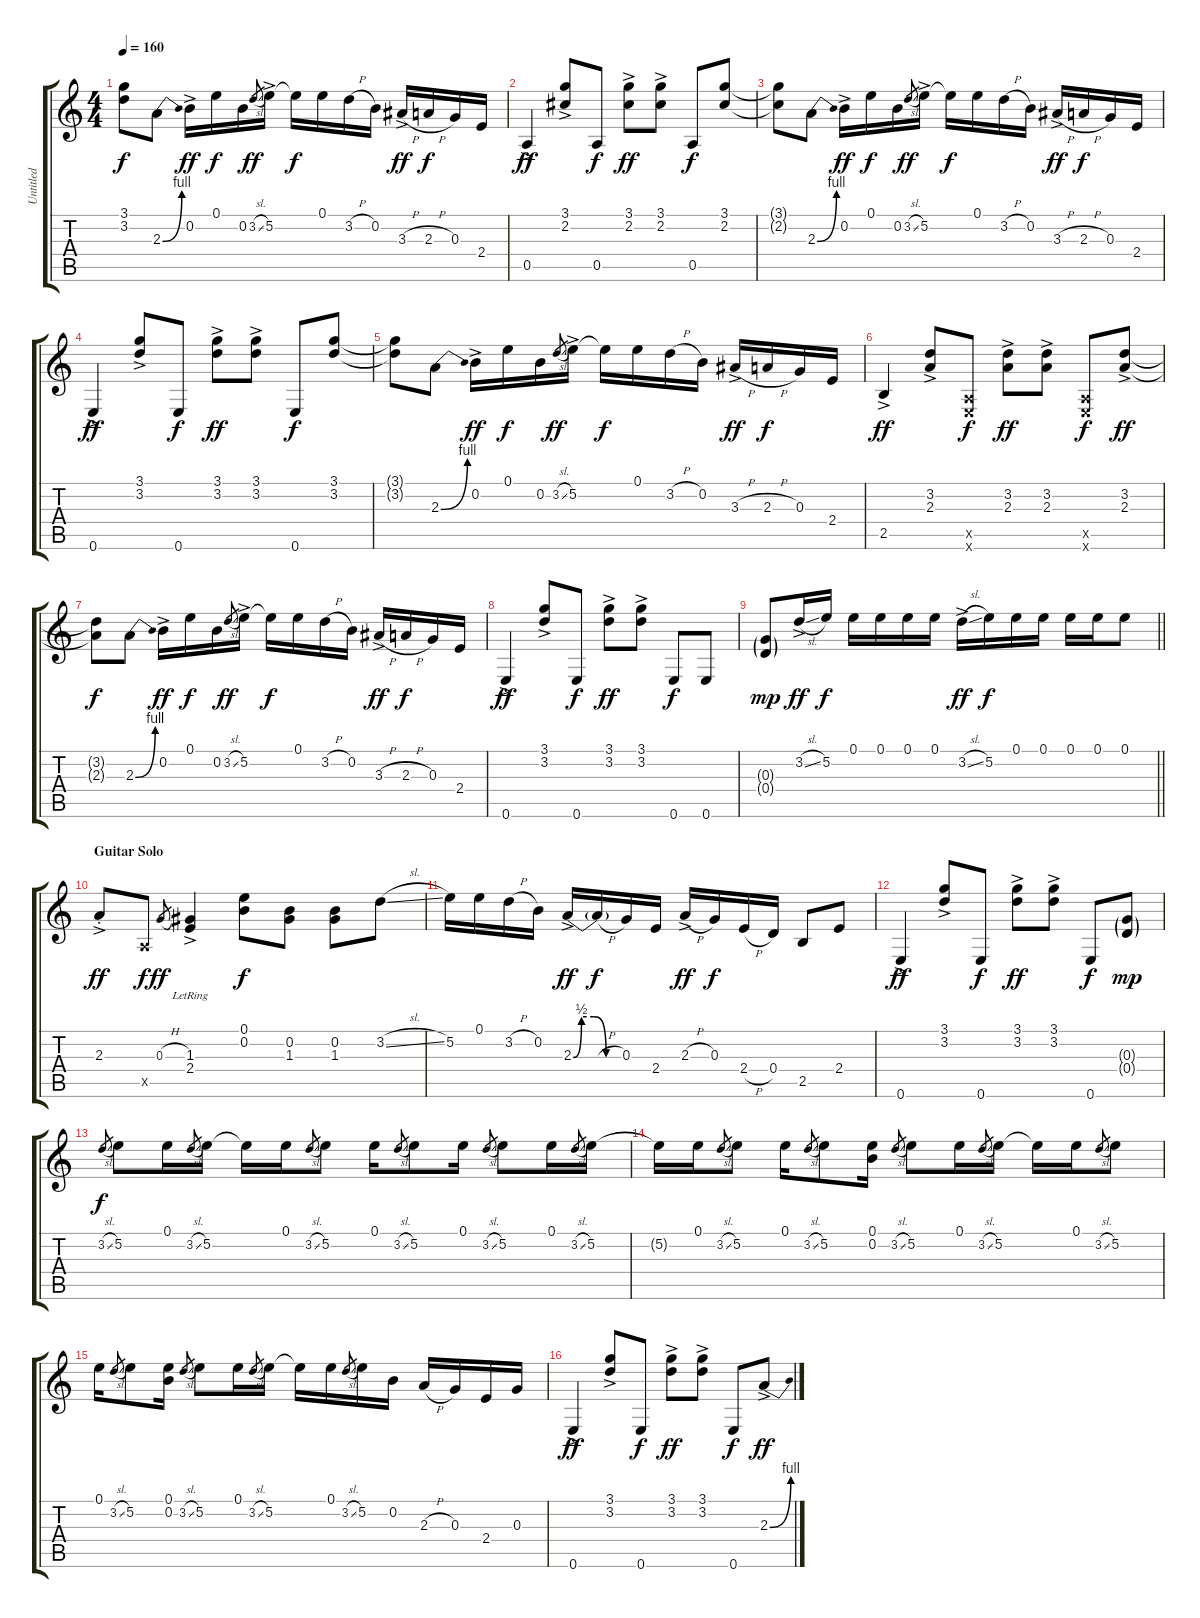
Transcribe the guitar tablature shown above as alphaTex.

\track ("Untitled" "Untitled") {instrument distortionguitar}
\staff {score tabs}
\tuning (E4 B3 G3 D3 A2 E2) {hide}
\ts (4 4)
\tempo 160
\clef g2
\ks c
(3.1{t} 3.2{t}).8{dy f} 2.3{be (bend 0 0 60 4)}.8 0.2{ac}.16{dy ff} 0.1.16{dy f} 0.2.16 3.2{sl}.8{gr dy ff} 5.2{ac}.16 5.2{t}.16{dy f} 0.1.16 3.2{h}.16 0.2.16 3.3{h ac}.16{dy ff} 2.3{h}.16{dy f} 0.3.16 2.4.16 |
0.5{ac}.4{dy ff} (3.1{ac} 2.2{ac}).8 0.5.8{dy f} (3.1{ac} 2.2{ac}).8{dy ff} (3.1{ac} 2.2{ac}).8 0.5.8{dy f} (3.1 2.2).8 |
(3.1{t} 2.2{t}).8 2.3{be (bend 0 0 60 4)}.8 0.2{ac}.16{dy ff} 0.1.16{dy f} 0.2.16 3.2{sl}.8{gr dy ff} 5.2{ac}.16 5.2{t}.16{dy f} 0.1.16 3.2{h}.16 0.2.16 3.3{h ac}.16{dy ff} 2.3{h}.16{dy f} 0.3.16 2.4.16 |
0.6{ac}.4{dy ff} (3.1{ac} 3.2{ac}).8 0.6.8{dy f} (3.1{ac} 3.2{ac}).8{dy ff} (3.1{ac} 3.2{ac}).8 0.6.8{dy f} (3.1 3.2).8 |
(3.1{t} 3.2{t}).8 2.3{be (bend 0 0 60 4)}.8 0.2{ac}.16{dy ff} 0.1.16{dy f} 0.2.16 3.2{sl}.8{gr dy ff} 5.2{ac}.16 5.2{t}.16{dy f} 0.1.16 3.2{h}.16 0.2.16 3.3{h ac}.16{dy ff} 2.3{h}.16{dy f} 0.3.16 2.4.16 |
2.5{ac}.4{dy ff} (3.2{ac} 2.3{ac}).8 (0.5{x} 0.6{x}).8{dy f} (3.2{ac} 2.3{ac}).8{dy ff} (3.2{ac} 2.3{ac}).8 (0.5{x} 0.6{x}).8{dy f} (3.2{ac} 2.3{ac}).8{dy ff} |
(3.2{t} 2.3{t}).8{dy f} 2.3{be (bend 0 0 60 4)}.8 0.2{ac}.16{dy ff} 0.1.16{dy f} 0.2.16 3.2{sl}.8{gr dy ff} 5.2{ac}.16 5.2{t}.16{dy f} 0.1.16 3.2{h}.16 0.2.16 3.3{h ac}.16{dy ff} 2.3{h}.16{dy f} 0.3.16 2.4.16 |
0.6{ac}.4{dy ff} (3.1{ac} 3.2{ac}).8 0.6.8{dy f} (3.1{ac} 3.2{ac}).8{dy ff} (3.1{ac} 3.2{ac}).8 0.6.8{dy f} 0.6.8 |
\barLineRight lightlight
(0.3{g} 0.4{g}).8{dy mp} 3.2{sl ac}.16{dy ff} 5.2.16{dy f} 0.1.16 0.1.16 0.1.16 0.1.16 3.2{sl ac}.16{dy ff} 5.2.16{dy f} 0.1.16 0.1.16 0.1.16 0.1.16 0.1.8 |
\section ("" "Guitar Solo")
2.3{ac st}.8{dy ff} 0.5{x}.8{dy f} 0.3{h}.8{gr dy ff} (1.3{ac lr} 2.4{ac lr}).4 (0.1 0.2).8{dy f} (0.2 1.3).8 (0.2 1.3).8 3.2{sl}.8 |
5.2.16 0.1.16 3.2{h}.16 0.2.16 2.3{be (custom 0 0 10 2 25 2 40 0 60 0) ac}.16{dy ff} 2.3{h t}.16{dy f} 0.3.16 2.4.16 2.3{h ac}.16{dy ff} 0.3.16{dy f} 2.4{h}.16 0.4.16 2.5.8 2.4.8 |
0.6{ac}.4{dy ff} (3.1{ac} 3.2{ac}).8 0.6.8{dy f} (3.1{ac} 3.2{ac}).8{dy ff} (3.1{ac} 3.2{ac}).8 0.6.8{dy f} (0.3{g} 0.4{g}).8{dy mp} |
3.2{sl}.8{gr dy f} 5.2.8 0.1.16 3.2{sl}.8{gr} 5.2.16 5.2{t}.16 0.1.16 3.2{sl}.8{gr} 5.2.8 0.1.16 3.2{sl}.8{gr} 5.2.8 0.1.16 3.2{sl}.8{gr} 5.2.8 0.1.16 3.2{sl}.8{gr} 5.2.16 |
5.2{t}.16 0.1.16 3.2{sl}.8{gr} 5.2.8 0.1.16 3.2{sl}.8{gr} 5.2.8 (0.1 0.2).16 3.2{sl}.8{gr} 5.2.8 0.1.16 3.2{sl}.8{gr} 5.2.16 5.2{t}.16 0.1.16 3.2{sl}.8{gr} 5.2.8 |
0.1.16 3.2{sl}.8{gr} 5.2.8 (0.1 0.2).16 3.2{sl}.8{gr} 5.2.8 0.1.16 3.2{sl}.8{gr} 5.2.16 5.2{t}.16 0.1.16 3.2{sl}.8{gr} 5.2.16 0.2.16 2.3{h}.16 0.3.16 2.4.16 0.3.16 |
0.6{ac}.4{dy ff} (3.1{ac} 3.2{ac}).8 0.6.8{dy f} (3.1{ac} 3.2{ac}).8{dy ff} (3.1{ac} 3.2{ac}).8 0.6.8{dy f} 2.3{be (bend 0 0 60 4) ac}.8{dy ff}
